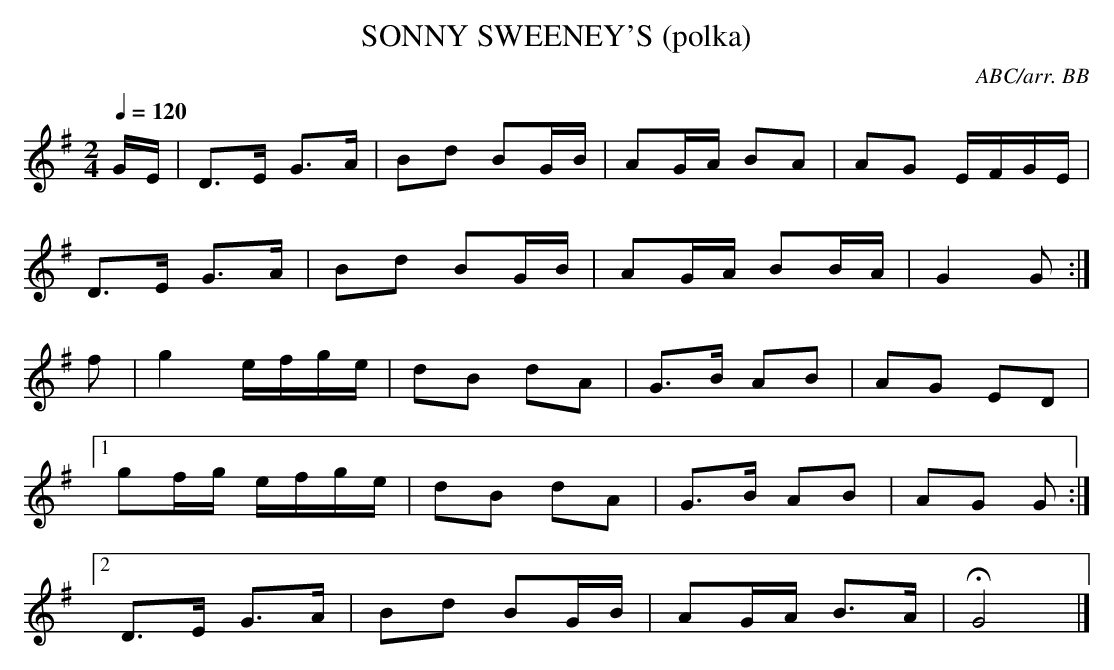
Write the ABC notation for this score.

X:1
T:SONNY SWEENEY'S (polka)
C:ABC/arr. BB
Q:1/4=120
L:1/8
M:2/4
K:G
G/E/|D>E G>A|Bd BG/B/|AG/A/ BA|AG E/F/G/E/|
D>E G>A|Bd BG/B/|AG/A/ BB/A/|G2 G :|
f|g2 e/f/g/e/|dB dA|G>B AB|AG ED|
[1 gf/g/ e/f/g/e/|dB dA|G>B AB|AG G:|
[2 D>E G>A|Bd BG/B/|AG/A/ B>A|HG4|]
